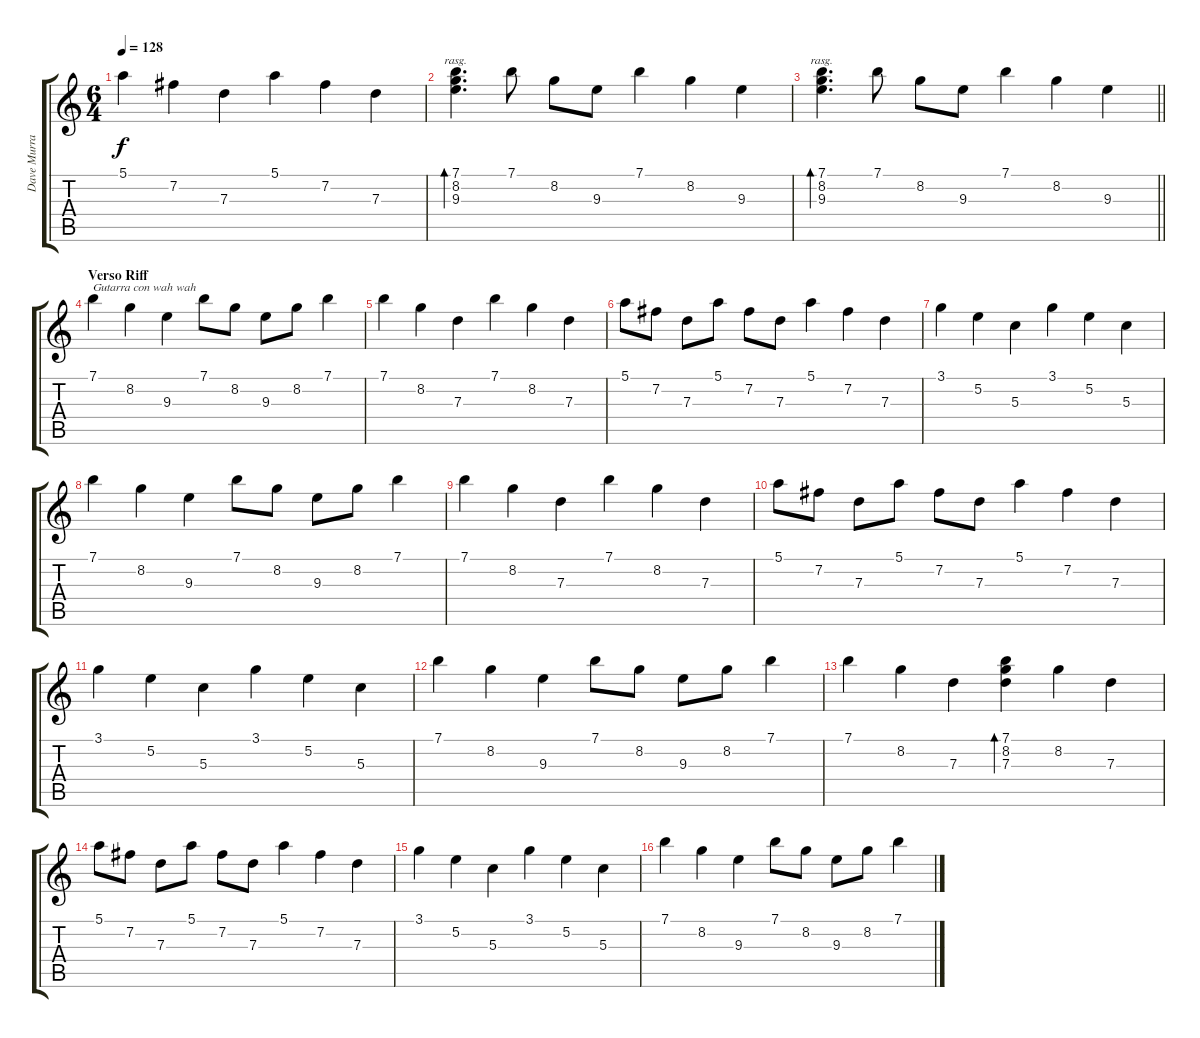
\track ("Dave Murray" "Dave Murra") {instrument acousticguitarsteel}
\staff {score tabs}
\tuning (E4 B3 G3 D3 A2 E2) {hide}
\ts (6 4)
\tempo 128
\clef g2
\ks c
5.1.4{dy f} 7.2.4 7.3.4 5.1.4 7.2.4 7.3.4 |
(7.1 8.2 9.3).4{d bd 240 rasg ii} 7.1.8 8.2.8 9.3.8 7.1.4 8.2.4 9.3.4 |
\barLineRight lightlight
(7.1 8.2 9.3).4{d bd 240 rasg ii} 7.1.8 8.2.8 9.3.8 7.1.4 8.2.4 9.3.4 |
\section ("" "Verso Riff")
7.1.4{txt "Gutarra con wah wah" instrument banjo} 8.2.4 9.3.4 7.1.8 8.2.8 9.3.8 8.2.8 7.1.4 |
7.1.4 8.2.4 7.3.4 7.1.4 8.2.4 7.3.4 |
5.1.8 7.2.8 7.3.8 5.1.8 7.2.8 7.3.8 5.1.4 7.2.4 7.3.4 |
3.1.4 5.2.4 5.3.4 3.1.4 5.2.4 5.3.4 |
7.1.4 8.2.4 9.3.4 7.1.8 8.2.8 9.3.8 8.2.8 7.1.4 |
7.1.4 8.2.4 7.3.4 7.1.4 8.2.4 7.3.4 |
5.1.8 7.2.8 7.3.8 5.1.8 7.2.8 7.3.8 5.1.4 7.2.4 7.3.4 |
3.1.4 5.2.4 5.3.4 3.1.4 5.2.4 5.3.4 |
7.1.4 8.2.4 9.3.4 7.1.8 8.2.8 9.3.8 8.2.8 7.1.4 |
7.1.4 8.2.4 7.3.4 (7.1 8.2 7.3).4{bd 120} 8.2.4 7.3.4 |
5.1.8 7.2.8 7.3.8 5.1.8 7.2.8 7.3.8 5.1.4 7.2.4 7.3.4 |
3.1.4 5.2.4 5.3.4 3.1.4 5.2.4 5.3.4 |
7.1.4 8.2.4 9.3.4 7.1.8 8.2.8 9.3.8 8.2.8 7.1.4
